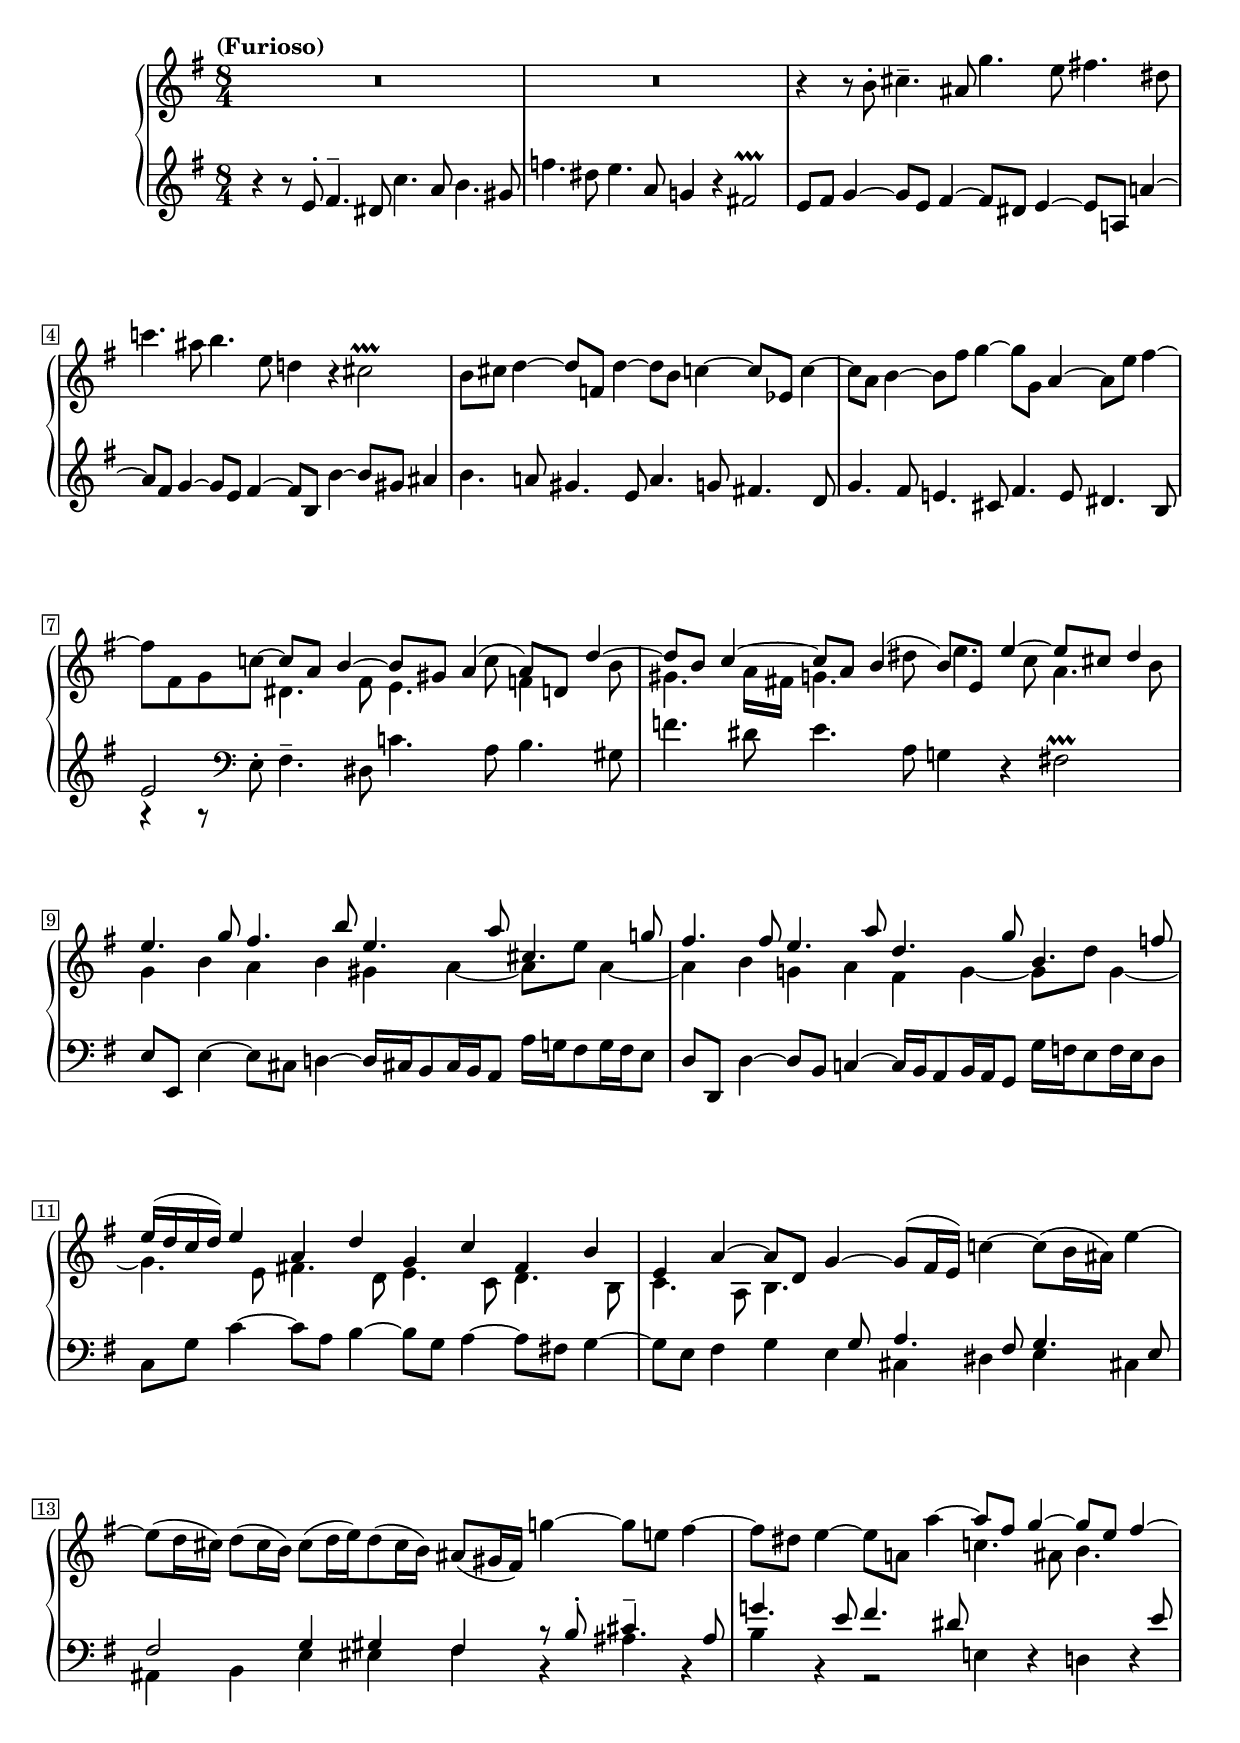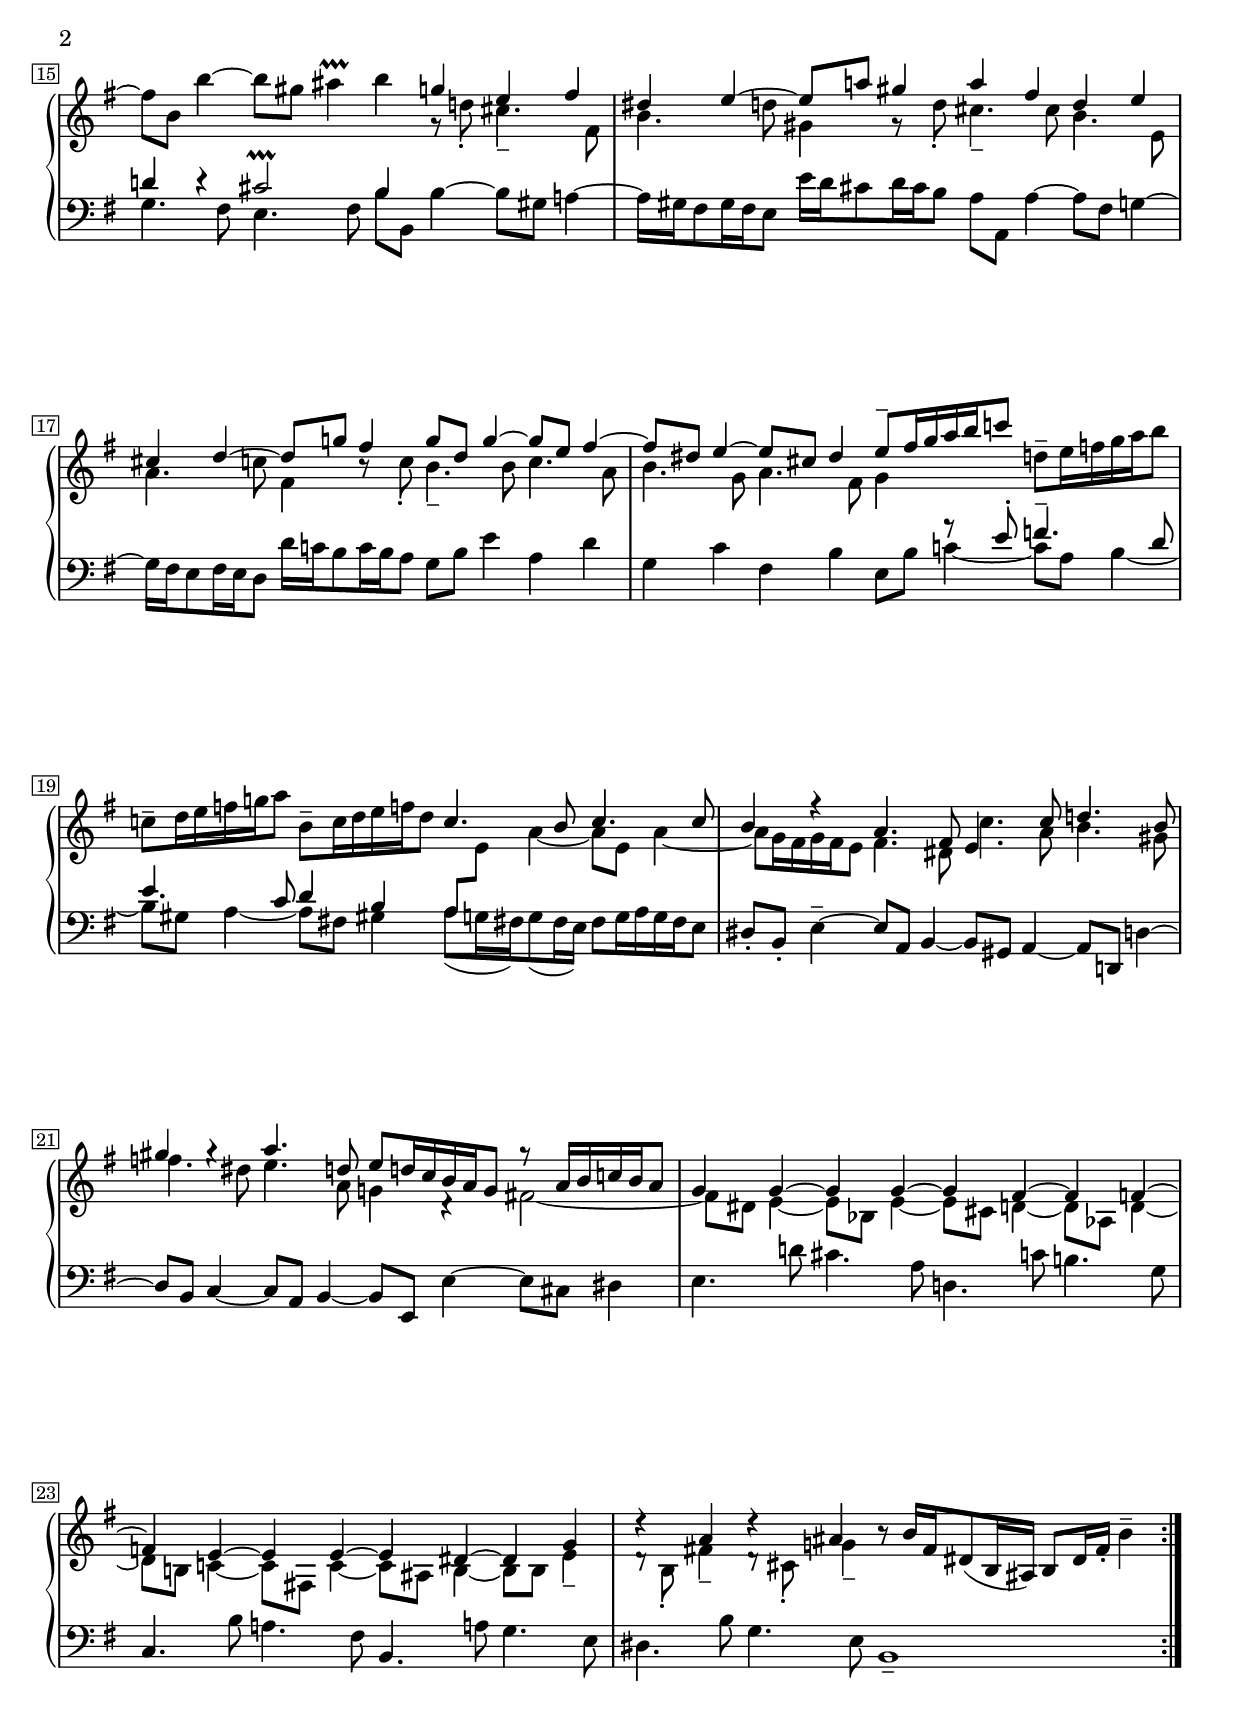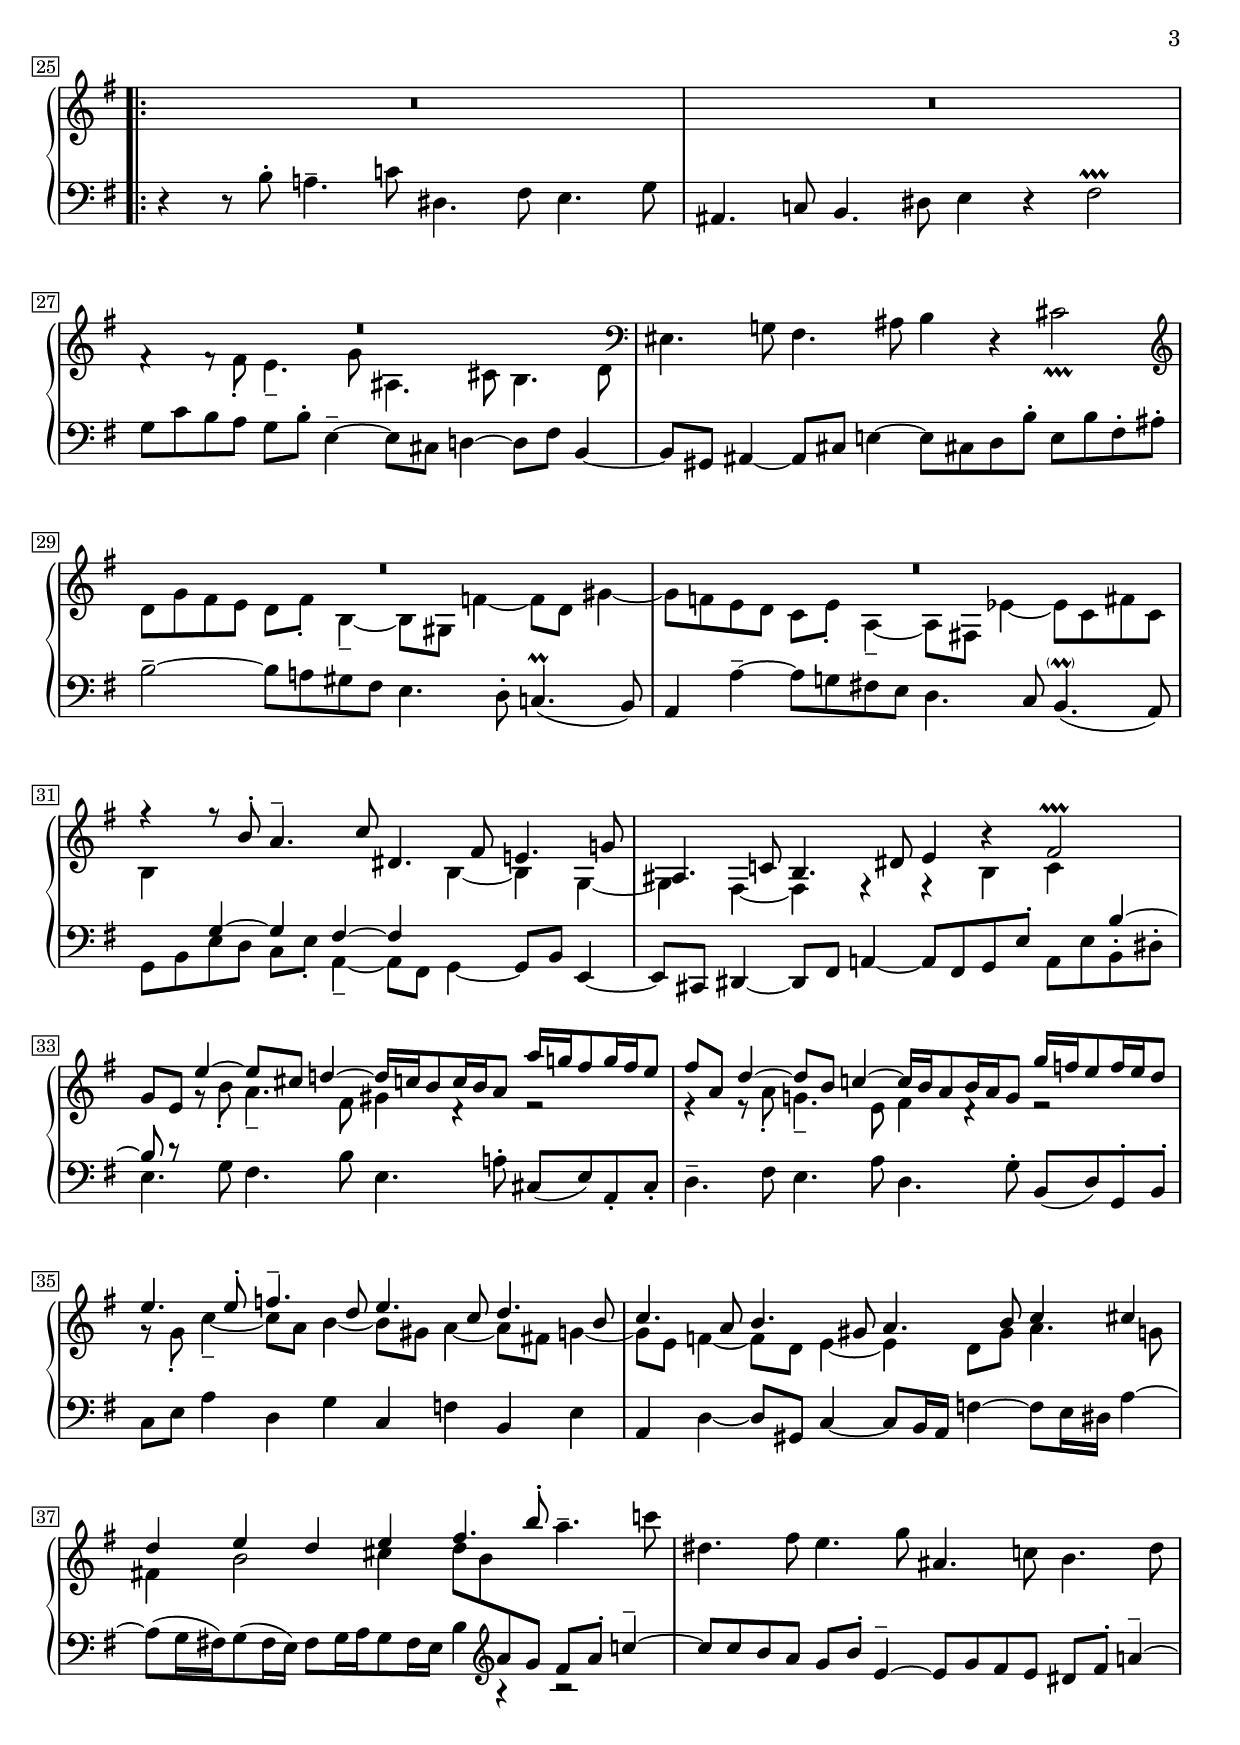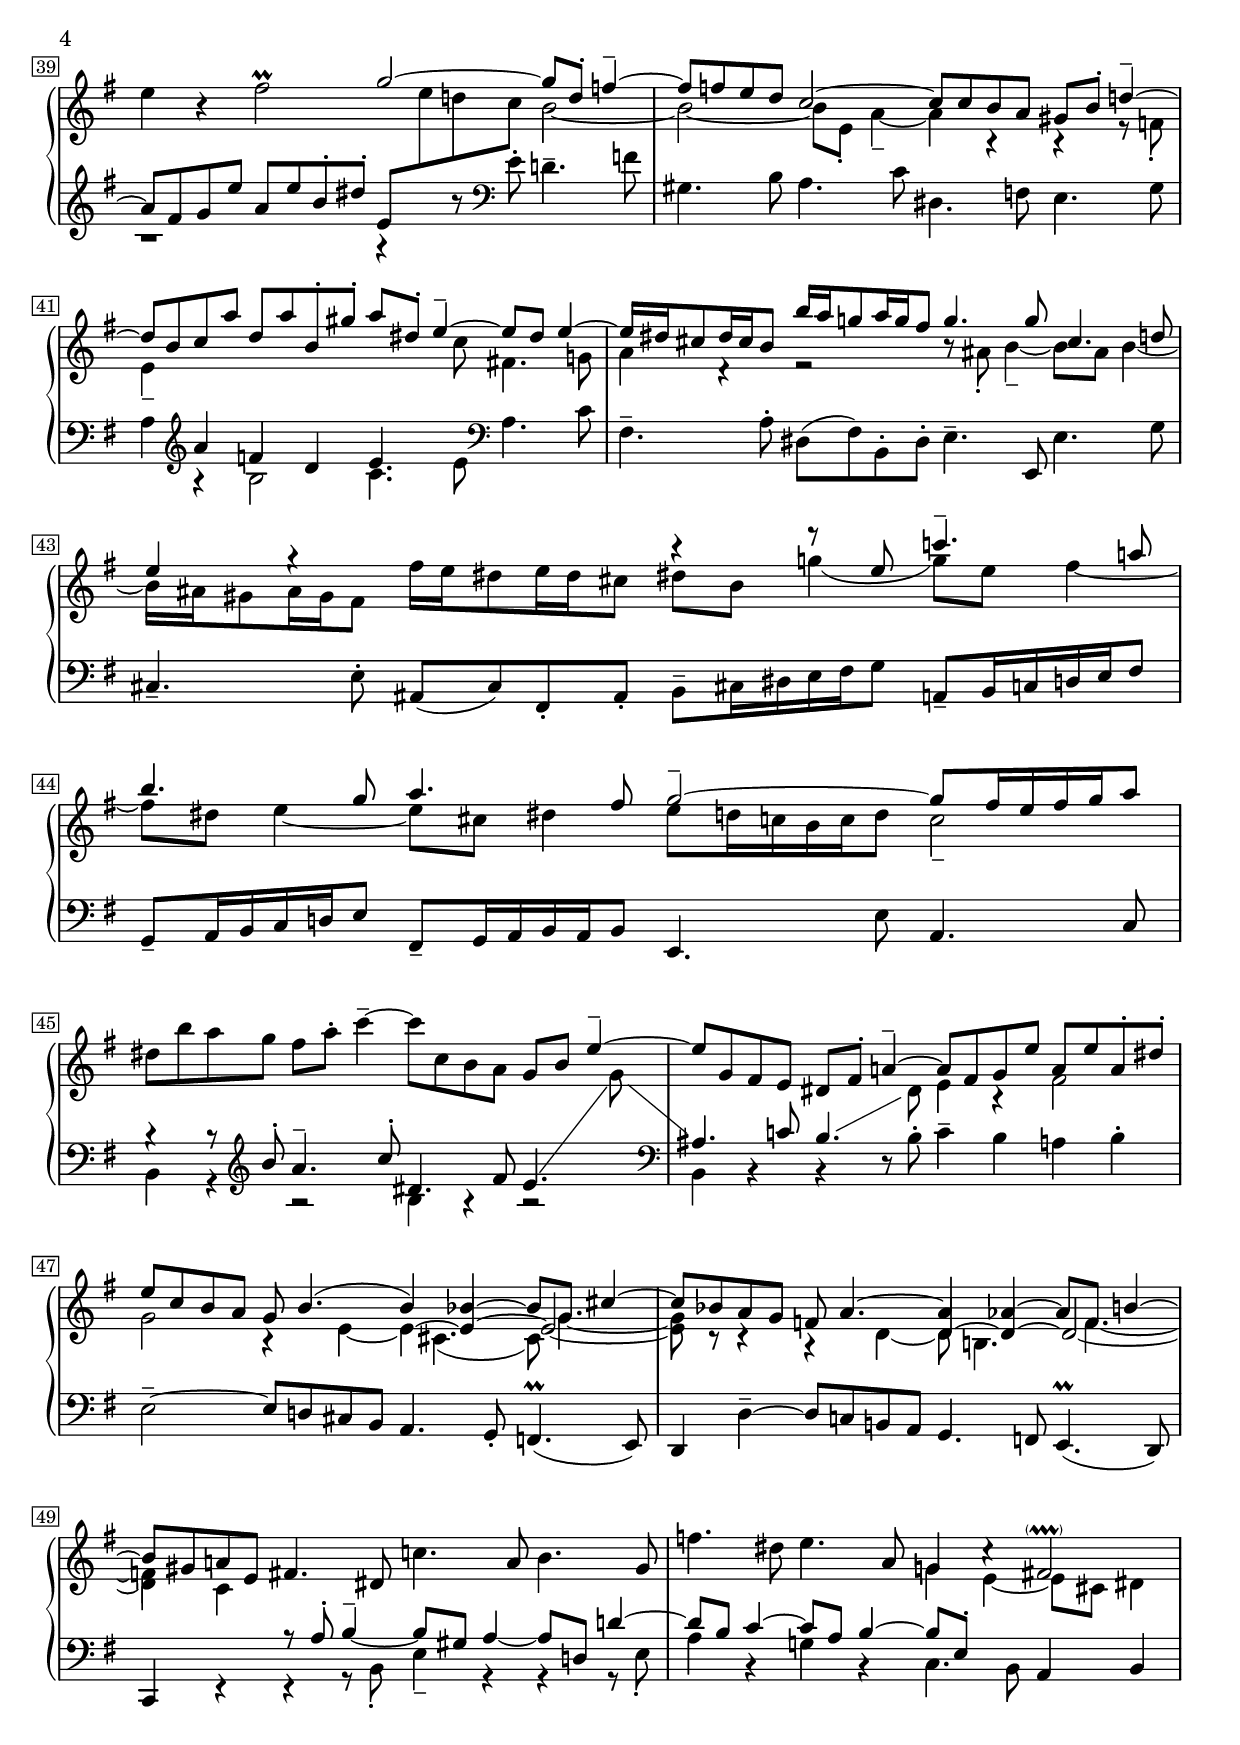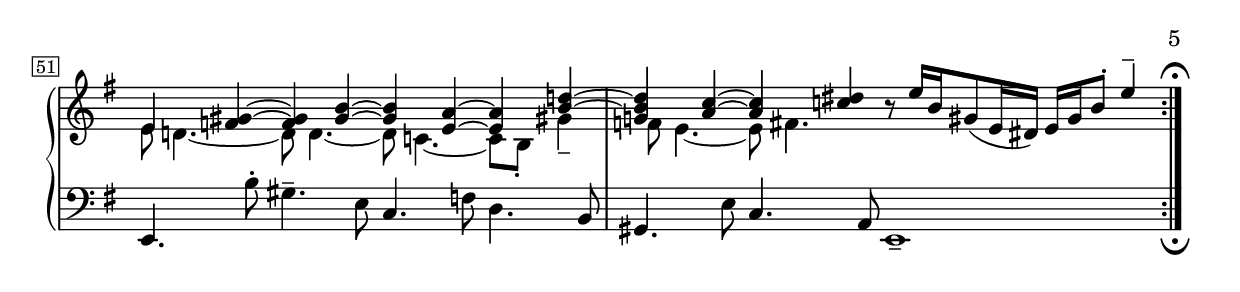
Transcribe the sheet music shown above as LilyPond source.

Global = {
  \key e \minor
  \time 8/4
  \include "../global.ly"
}

bottom = { \change Staff = "lower" \stemUp }
top = { \change Staff = "upper" \stemDown }

Sopran = \context Voice = "one" \relative c'' {
  \voiceOne
  \override MultiMeasureRest.staff-position = #0
  \override Rest.staff-position = #0
  \override DynamicText.Y-offset = #-2.4
  \override Hairpin.Y-offset = #-2
  \stemNeutral\tieUp
  \tempo \markup { \bold "(Furioso)" }
  \repeat volta 2
  {
  %1
  | R1*8/4
  | R1*8/4
  | r4 r8 b^. cis4.^- ais8 g'4. e8 fis4. dis8
  | c'!4. ais8 b4. e,8 d!4 r cis2\prallprall
  %5
  | b8[ cis] d4~ d8[ f,!] d'4~ d8[ b] c!4~ c8[ ees,] c'4~
  | c8[ a] b4~ b8[ fis'] g4~ g8[ g,] a4~ a8[ e'] fis4~
  | fis8[ fis, g c!~] \stemUp c[ a] b4~ b8[ gis]
    \once\shape #'((0 . 1) (0 . 1.5) (0 . 1.5) (0 . 1)) Tie
    a4~ a8[ d,!] d'4~
  | d8[ b] c4~ c8[ a]
    \once\shape #'((0 . 2) (0 . 2.5) (0 . 2) (0.4 . 1.5)) Tie
    b4~ \once\override NoteColumn.force-hshift = #0 b8[ e,]
    e'4~ e8[ cis] dis4
  | e4. g8 fis4. b8 e,4. a8 cis,4. g'!8
  %10
  | fis4. 8 e4. a8 d,4. g8 b,4. f'8
  | e16[( d c d)] e4 a, d g, c fis, b
  | e,4 a~ a8 d, g4~ g8[( fis16 e)] \stemNeutral\slurNeutral c'!4~ c8[( b16 ais)] e'4~
  | e8[( d16 cis)] d8[( cis16 b)] cis8[( d16 e) d8( cis16 b)] ais8[( gis16 fis)] g'!4~ g8 e fis4~
  | fis8 dis e4~ e8 a, a'4~ \stemUp a8 fis g4~ g8 e fis4~
  %15
  | \stemNeutral fis8 b, b'4~ b8 gis ais4\prallprall b \stemUp g e fis
  | dis4 e~ e8 a gis4 a fis d e
  | cis4 d~ d8 g fis4 g8 d g4~ g8 e fis4~
  | fis8 dis e4~ e8 cis dis4 e8^-[ fis16 g a b c!8] \stemDown d,8^-[ e16 f g a b8]
  | c,8^-[ d16 e f g a8] b,8^-[ c16 d e f! d8] \stemUp c4. b8 c4. c8
  %20
  | b4 f'\rest a,4. fis8 e4.c'8 d!4. b8
  | gis'4 g\rest a4. d,8 e8[ d!16 c b a g8] g'8\rest a,16[ b c! b a8]
  | g4 g~ g g~ g fis~ fis f~
  | f4 e~ e e~ e dis~ dis g
  | d'4\rest a d\rest ais r8 b16[ fis dis8( b16 ais)] b8 dis16 fis_. \stemDown b4^-
  }
  \pageBreak
  \repeat volta 2
  {
  %25
  | R1*8/4
  | R1*8/4
  | \override MultiMeasureRest.staff-position = #2
    R1*8/4
  | \clef bass s1*8/4
  | R1*8/4
  %30
  | R1*8/4
  | \stemUp f'4\rest f8\rest b,^. a4.^- c8 dis,4. fis8 e4. g8
  | \once\override NoteColumn.force-hshift = #1.5 ais,4. c!8 b4. dis8 e4 r fis2\prallprall
  | g8[ e] e'4~ e8[ cis] d!4~ d16[ c b8 c16 b a8] a'16[ g! fis8 g16 fis e8]
  | fis[ a,] d4~ 8 b c!4~ c16[ b a8 b16 a g8] g'16[ f! e8 f16 e d8]
  %35
  | e4. 8^. f!4.^- d8 e4. c8 d4. b8
  | c4. a8 b4. gis8 a4. b8 c4 cis
  | d e d e fis4. b8^. \stemDown a4.^- c!8
  | \stemNeutral dis,4. fis8 e4. g8 ais,4. c!8 b4. dis8
  | e4 r fis2\prall\prall \stemUp g2~ g8[ d^.] f!4~^-
  %40
  | f8[ f! e d] c2~ 8[ c b a] gis[ b^.] d4~^-
  | d8[ b c a'] d,[ a' b,^. gis'^.] a[ dis,^.] e4~^- 8[ dis] e4~
  | e16[ dis cis8 dis16 cis b8] b'16[ a g8 a16 g fis8] g4. 8 cis,4. d!8
  | e4 g\rest s2 b4\rest e8\rest e, c'4.^- a!8
  | b4. g8 a4. fis8 g2~^- g8[ fis16 e fis g a8]
  %45
  | s1 s2 g,8[ b] e4~^-
  | e8[ g, fis e] dis[ fis^.] a4~^- a8[ fis g e'] a,[ e' a,^. dis^.]
  | e[ c b a] g b4.^( b4) bes~ \once\override NoteColumn.force-hshift = #0 bes8[ g] cis4~
  | cis8[ bes a g] f!8 a4.~ a4 aes~ 8[ f] b!4~
  | \stemNeutral b8[ gis a e] fis4. dis8 c'4. a8 b4. gis8
  %50
  | f'!4. dis8 e4. a,8 g!4 c\rest fis,2\parenthesize\prallprall
  | \stemUp e4 <f! gis>~ q <gis b>~ q <e a>~ q <b' d>~
  | <g b d> <a c>~ q <c! dis> r8 e16[ b gis8( e16 dis)] e16[ gis b8^.] e4^-
    \override Score.TextMark.self-alignment-X = #CENTER
    \textEndMark \markup { \musicglyph "scripts.ufermata" }
  }
  \fine
}

Alto = \context Voice = "two" \relative c' {
  \voiceTwo
  \override MultiMeasureRest.staff-position = #0
  \override Rest.staff-position = #0
  %1
  | s1*8/4*6
  %7
  | s2 dis4. fis8 e4. c'8 f,!4 s8 b8
  | gis4. a16[ fis] g!4. dis'8
    \once\override NoteColumn.force-hshift = #1.2 e4.
    c8 a4. b8
  | g4 b a b gis a~ a8 e' a,4~
  %10
  | a4 b g a fis g~ g8 d' g,4~
  | g4. e8 fis!4. d8 e4. c8 d4. b8
  | c4. a8 b4. \bottom g8 a4. fis8 g4. e8
  | fis2 g4 gis fis b8\rest b^. cis4.^- ais8
  | g'4. e8 fis4. dis8 \top c'!4. ais8 b4. \bottom e,8
  %15
  | d!4 d\rest cis2^\prallprall b4 \top g'8\rest d'_. cis4._- fis,8
  | b4. d!8 gis,4 g8\rest d'8_. cis4._- 8 b4. e,8
  | a4. c!8 fis,4 r8 c'8_. b4._- 8 c4. a8
  | b4. g8 a4. fis8 g4 \bottom g8\rest e^. f!4.^- d8
  | e4. c8 d4 b a8[ \top e'] a4~ a8 e a4~
  %20
  | a8[ g16 fis g fis e8] fis4. dis8 \once\override NoteColumn.force-hshift = #1.2 c'4. a8 b4. gis8
  | f'!4. dis8 e4. a,8 g!4 d\rest  fis2~
  | fis8 dis e4~ 8 bes e4~ 8 cis d!4~ d8 aes d4~
  | d8 b c4~ 8 fis, c'4~ 8 ais b4~ 8 8 e4_-
  | d8\rest b_. fis'4_- d8\rest cis_. g'!4_- s1
  %25
  | s1*8/4*2
  | f4\rest f8\rest fis_. e4._- g8 ais,4. cis8 b4. d8
  | eis,4. g!8 fis4. ais8 b4 r cis2_\prallprall
  | \clef treble
    d8[ g fis e] d[ fis_.] b,4~_- b8[ gis] f'!4~ f8[ d] gis4~
  %30
  | gis8[ f! e d] c[ e_.] a,4~_- a8[ fis] ees'4~ ees8[ c fis c]
  | \tieUp b4 \bottom g4~g fis~ fis \top\tieDown b~ b g~
  | g fis4~ 4 f\rest f\rest b c \bottom b^~
  | b8 c\rest \top g'\rest b_. a4._- fis8 gis4 d\rest e2\rest
  | e4\rest e8\rest a_. g4._- e8 fis4 d\rest e2\rest
  %35
  | g8\rest g_. c4~_- 8[ a] b4~ b8[ gis] a4~ a8[ fis] g!4~
  | g8[ e] f!4~ f8[ d] e4~ e d8[ gis] a4. g!8
  | \tieUp fis4 b2 cis4 d8[ b \bottom a g] fis[ a^.] c!4~^-
  | c8[ c b a] g[ b^.] e,4~^- e8[ g fis e] dis[ fis^.] a!4~^-
  | a8[ fis g e'] a,[ e' b^. dis^.] e,[ \top e' d! c] \tieDown b2~
  %40
  | b~ b8[ e,_.] a4~_- a b,\rest b\rest e8\rest f!_.
  | e4_- \bottom a f! d e4. \top c'8 fis,4. g!8
  | a4 d,\rest e2\rest r8 ais_. b4~_- 8[ ais] b4~
  | b16[ ais gis8 ais16 gis fis8] fis'16[ e dis8 e16 dis cis8] dis![ b]
    \shape #'((-0.2 . -0.5) (0 . -1.5) (0 . -1) (0 . 0)) Tie
    g'!4~ g8[ e] fis4~
  | fis8[ dis] e4~ 8[ cis] dis4 e8[ d!16 c! b c d8] c2_-
  %45
  | dis8[ b' a g] fis[ a^.] c4^~^- c8[ c, b a] s2
  | s1*8/4
  | s2. e4~ \tieUp e~ \stemUp e~ \once\override NoteColumn.force-hshift = #1 e2_~
  | \stemDown \once\override NoteColumn.force-hshift = #0 e8
    c8\rest c4\rest a\rest s \stemUp \once\override NoteColumn.force-hshift = #0 d~ d~
    \once\override NoteColumn.force-hshift = #0.4 d2_~
  | \stemDown d4 c s1.
  %50
  | \tieDown s1 g'!4 e~ e8[ cis] dis4
  | e8 d4.~ 8 4.~ 8 c4.~ c8[ b_.] gis'!4_-
  | f!8 e4.~ 8 fis4.

}

Tenor = \context Voice = "three" \relative c' {
  \voiceThree
  \override MultiMeasureRest.staff-position = #0
  \override Rest.staff-position = #0
  %1
  | s1*8/4*6
  | e2 s1.
  | s1*8/4*37
  %45
  | \showStaffSwitch
    b4\rest b8\rest \clef treble b'^. a4.^- c8^. dis,4. fis8 e4. \top g8
  | \bottom ais,4. c!8 b4. \top dis8 e4 b\rest fis'2
    \hideStaffSwitch
  | \tieDown g2 b,4\rest s4. cis4._( \once\override NoteColumn.force-hshift = #0 8)
    \mergeDifferentlyDottedOn g'4.~
  | \once\omit Flag \once\override NoteColumn.force-hshift = #0 g8
    s s2 d4~ 8 b!4. s8 f'4.~
  | \once\override NoteColumn.force-hshift = #0 f4 s
    \bottom a,8\rest a^. b4~^- b8[ gis] a4~ a8[ d,!] \tieUp d'4~
  %50
  | d8[ b] c4~ c8[ a] b4~ b8[ e,^.]

}

Bass = \context Voice = "four" \relative c {
  \voiceFour
  \override MultiMeasureRest.staff-position = #0
  \override Rest.staff-position = #0
  \stemNeutral\tieUp
  %1
  \repeat volta 2
  {
  | \clef treble r4 r8 e'^. fis4.^- dis8  c'4. a8  b4. gis8
  | f'4. dis8  e4. a,8  g!4 r  fis!2^\prallprall
  | e8[ fis] g4~  g8[ e] fis4~ fis8[ dis] e4~ e8[ a,!] a'!4~
  | a8[ fis] g4~ g8[ e] fis4~ fis8[ b,] b'4~ b8[ gis] ais4
  %5
  | b4. a!8 gis4. e8 a4. g!8 fis4. d8
  | g4. fis8 e!4. cis8 fis4. e8 dis4. b8
  | g4\rest g8\rest \clef bass e^. fis4.^- dis8 c'4. a8 b4. gis8
  | f'!4. dis8 e4. a,8 g!4 r fis2^\prallprall
  | e8 e, e'4~ e8 cis d!4~ d16[ cis! b8 cis16 b a8] a'16[ g fis8 g16 fis e8]
  %10
  | d8 d, d'4~ d8 b c4~ c16[ b a8 b16 a g8] g'16[ f e8 f16 e d8]
  | \stemDown c8 g' c4~ c8 a b4~ b8 g a4~ a8 fis g4~
  | g8 e fis4 g4 e cis dis e cis
  | ais4 b e eis fis b,\rest ais' b,\rest
  | b'4 b,\rest g2\rest e'4 r d! r
  %15
  | g4. fis8 e4. fis8 b b, b'4~ b8 gis a!4~
  | a16[ gis fis8 gis16 fis e8] e'16[ d cis8 d16 cis b8] a8 a, a'4~ a8 fis g4~
  | g16[ fis e8 fis16 e d8] d'16[ c! b8 c16 b a8] g8 b e4 a, d
  | g,4 c fis, b e,8 b' c!4_~ c8 a b4_~
  | b8 gis a4_~ a8 fis! gis4 a8[( g16 fis) g8( fis16 e)] fis8[ g16 a g fis e8]
  %20
  | \stemNeutral\tieNeutral dis8_. b_. e4~^- e8 a, b4~ b8 gis a4~ a8 d,! d'4~
  | d8 b c4~ c8 a b4~ b8 e, e'4~ e8 cis dis4
  | e4. d'!8 cis4. a8 d,4. c'8 b!4. g8
  | c,4. b'8 a4. fis8 b,4. a'!8 g4. e8
  | dis4. b'8 g4. e8 b1_-
  }
  \repeat volta 2
  {
  %25
  | r4 r8 b'^. a4.^- c8 dis,4. fis8 e4. g8
  | ais,4. c!8 b4. dis8 e4 r fis2^\prallprall
  | g8[ c b a] g[ b^.] e,4~^- e8[ cis] d!4~ d8[ fis] b,4~
  | b8[ gis] ais4~ ais8[ cis] e!4~ e8[ cis! d b'^.] e,[ b' fis^. ais^.]
  | b2~^- b8[ a! gis fis] e4. d8^. c!4.(^\prall b8)
  %30
  | a4 a'~^- a8[ g! fis! e] d4. c8 b4.^\parenthesize\prall( a8)
  | \stemDown g8[ b e d] c[ e_.] a,4_~_- a8 fis g4~ \stemNeutral g8 b e,4~
  | e8 cis dis4~ dis8 fis a4~ a8[ fis g e'^.] \stemDown a,[ e' b^. dis^.]
  | e4. g8 fis4. b8 e,4. a8^. \stemUp cis,8[( e) a,_. cis_.]
  | \stemDown d4.^- fis8 e4. a8 d,4. g8^. \stemUp b,8[( d) g,^. b^.]
  %35
  | \stemNeutral\slurNeutral c8 e a4 d, g c, f! b, e
  | a,4 d~ d8 gis, c4~ c8[ b16 a] f'!4~ f8[ e16 dis] a'4~
  | a8[( g16 fis!) g8( fis16 e)] fis8[ g16 a g8 fis16 e] b'4 \clef treble a4\rest b2\rest
  | s1*8/4
  | a1\rest g4\rest r8 \clef bass e'^. d!4.^- f8
  %40
  | gis,4. b8 a4. c8 dis,4. f8 e4. gis8
  | a4 \clef treble \stemDown a\rest b2 c4. e8 \clef bass a,4. c8
  | fis,4.^- a8^. dis,8[( fis) b,^. dis^.] \stemNeutral e4.^- e,8 e'4. g8
  | cis,4._- e8^. ais,8[( cis) fis,-. ais-.] b^-[ cis!16 dis e fis g8] a,8_-[ b16 c d e fis8]
  | g,8_-[ a16 b c d e8] fis,8_-[ g16 a b a b8] e,4. e'8 a,4. c8
  %45
  | \stemDown b4 g\rest a'2\rest b4 a4\rest a2\rest
  | \clef bass b,4 b\rest b\rest r8 b'^. c4^- b a! b^.
  | \stemNeutral e,2~^- e8[ d! cis b] a4. g8_. f!4.(^\prall e8)
  | d4 d'~^- d8[ c! b! a] g4. f!8 e4.^\prall( d8)
  | c4 e\rest e\rest \stemDown g8\rest b_. e4_- g,\rest g\rest g8\rest e'_.
  %50
  | a4 b,\rest g'! b,\rest \stemDown c4. b8 \stemNeutral a4 b
  | e,4. b''8^. gis4.^- e8 c4. f8 d4. b8
  | gis4. e'8 c4. a8 e1_-
    \tweak direction #DOWN
    \textEndMark \markup { \musicglyph "scripts.dfermata" }
  }
  \fine
}

\score {
  \new PianoStaff
  <<
    \accidentalStyle Score.piano
    \context Staff = "upper" <<
      \set Staff.midiInstrument = #"acoustic grand"
      \Global
      \clef treble
      \Sopran
      \Alto
    >>
    \context Staff = "lower" <<
      \set Staff.midiInstrument = #"acoustic grand"
      \Global
      \clef bass
      \Tenor
      \Bass
    >>
  >>
  \header {
    %composer = "Johann Sebastian Bach"
    %opus = "BWV 830"
    title = \markup {
      %\override #'(font-name . "TeX Gyre Schola") {
        "Gigue"
      %}
    }
  }
  \layout {
    \context {
      \PianoStaff
    }
  }
  \midi {
    \tempo 4 = 60
  }
}
